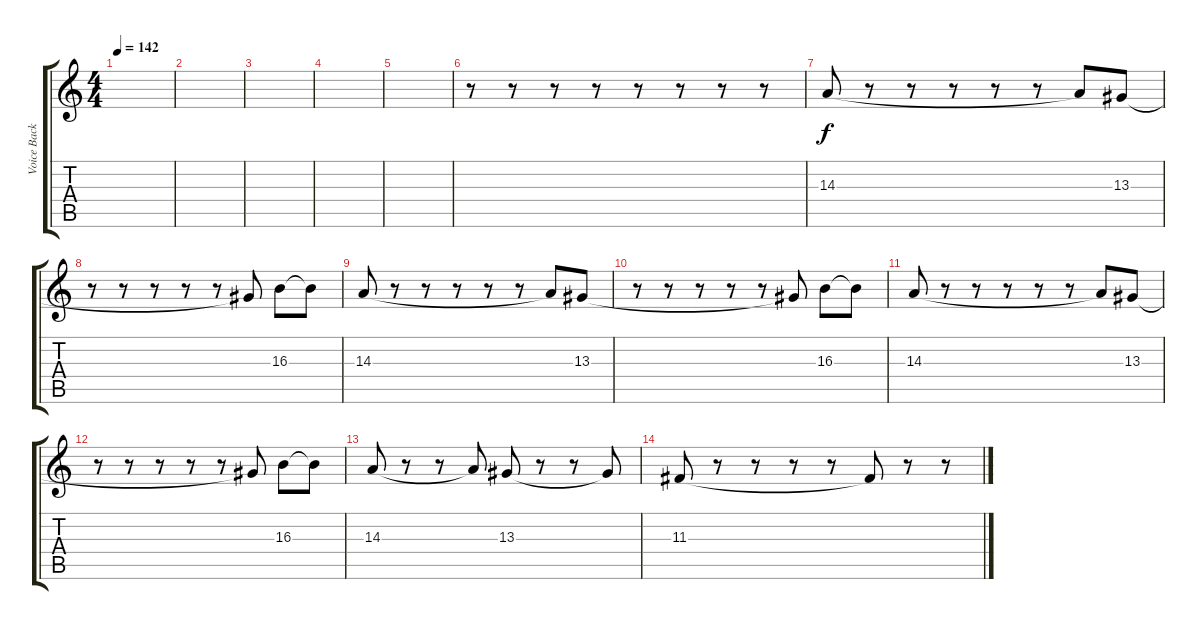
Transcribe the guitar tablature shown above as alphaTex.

\track ("Voice Background" "Voice Back") {instrument flute}
\staff {score tabs}
\tuning (E4 B3 G3 D3 A2 E2) {hide}
\ts (4 4)
\tempo 142
\clef g2
\ks c
|
|
|
|
|
r.8 r.8 r.8 r.8 r.8 r.8 r.8 r.8 |
14.3.8 r.8 r.8 r.8 r.8 r.8 14.3{t}.8 13.3.8 |
r.8 r.8 r.8 r.8 r.8 13.3{t}.8 16.3.8 16.3{t}.8 |
14.3.8 r.8 r.8 r.8 r.8 r.8 14.3{t}.8 13.3.8 |
r.8 r.8 r.8 r.8 r.8 13.3{t}.8 16.3.8 16.3{t}.8 |
14.3.8 r.8 r.8 r.8 r.8 r.8 14.3{t}.8 13.3.8 |
r.8 r.8 r.8 r.8 r.8 13.3{t}.8 16.3.8 16.3{t}.8 |
14.3.8 r.8 r.8 14.3{t}.8 13.3.8 r.8 r.8 13.3{t}.8 |
11.3.8 r.8 r.8 r.8 r.8 11.3{t}.8 r.8 r.8
